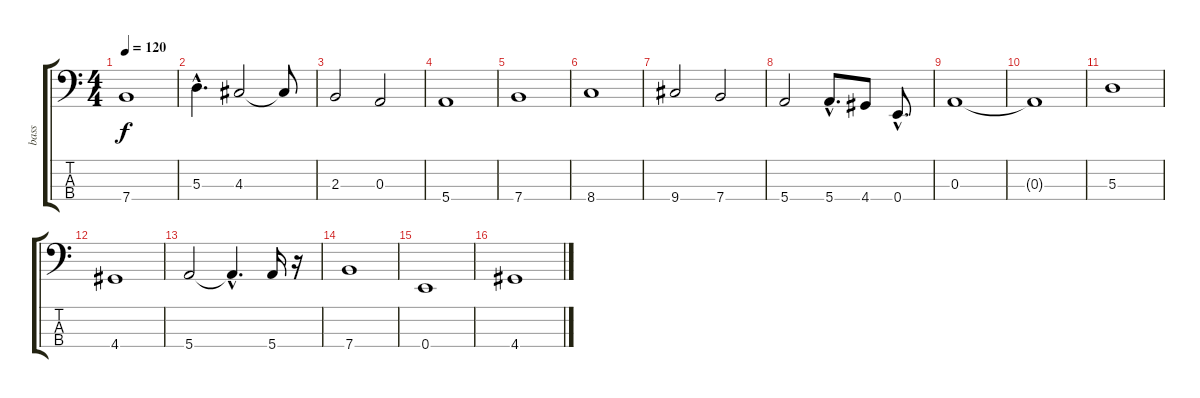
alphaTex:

\track ("bass" "bass") {instrument electricbassfinger}
\staff {score tabs}
\tuning (G2 D2 A1 E1) {hide}
\ts (4 4)
\tempo 120
\clef f4
\ks c
7.4.1{dy f} |
5.3{hac}.4{d} 4.3.2 4.3{t}.8 |
2.3.2 0.3.2 |
5.4.1 |
7.4.1 |
8.4.1 |
9.4.2 7.4.2 |
5.4.2 5.4{hac}.8{d} 4.4.8 0.4{hac}.8{d} |
0.3.1 |
0.3{t}.1 |
5.3.1 |
4.4.1 |
5.4.2 5.4{hac t}.4{d} 5.4.16 r.16 |
7.4.1 |
0.4.1 |
4.4.1
